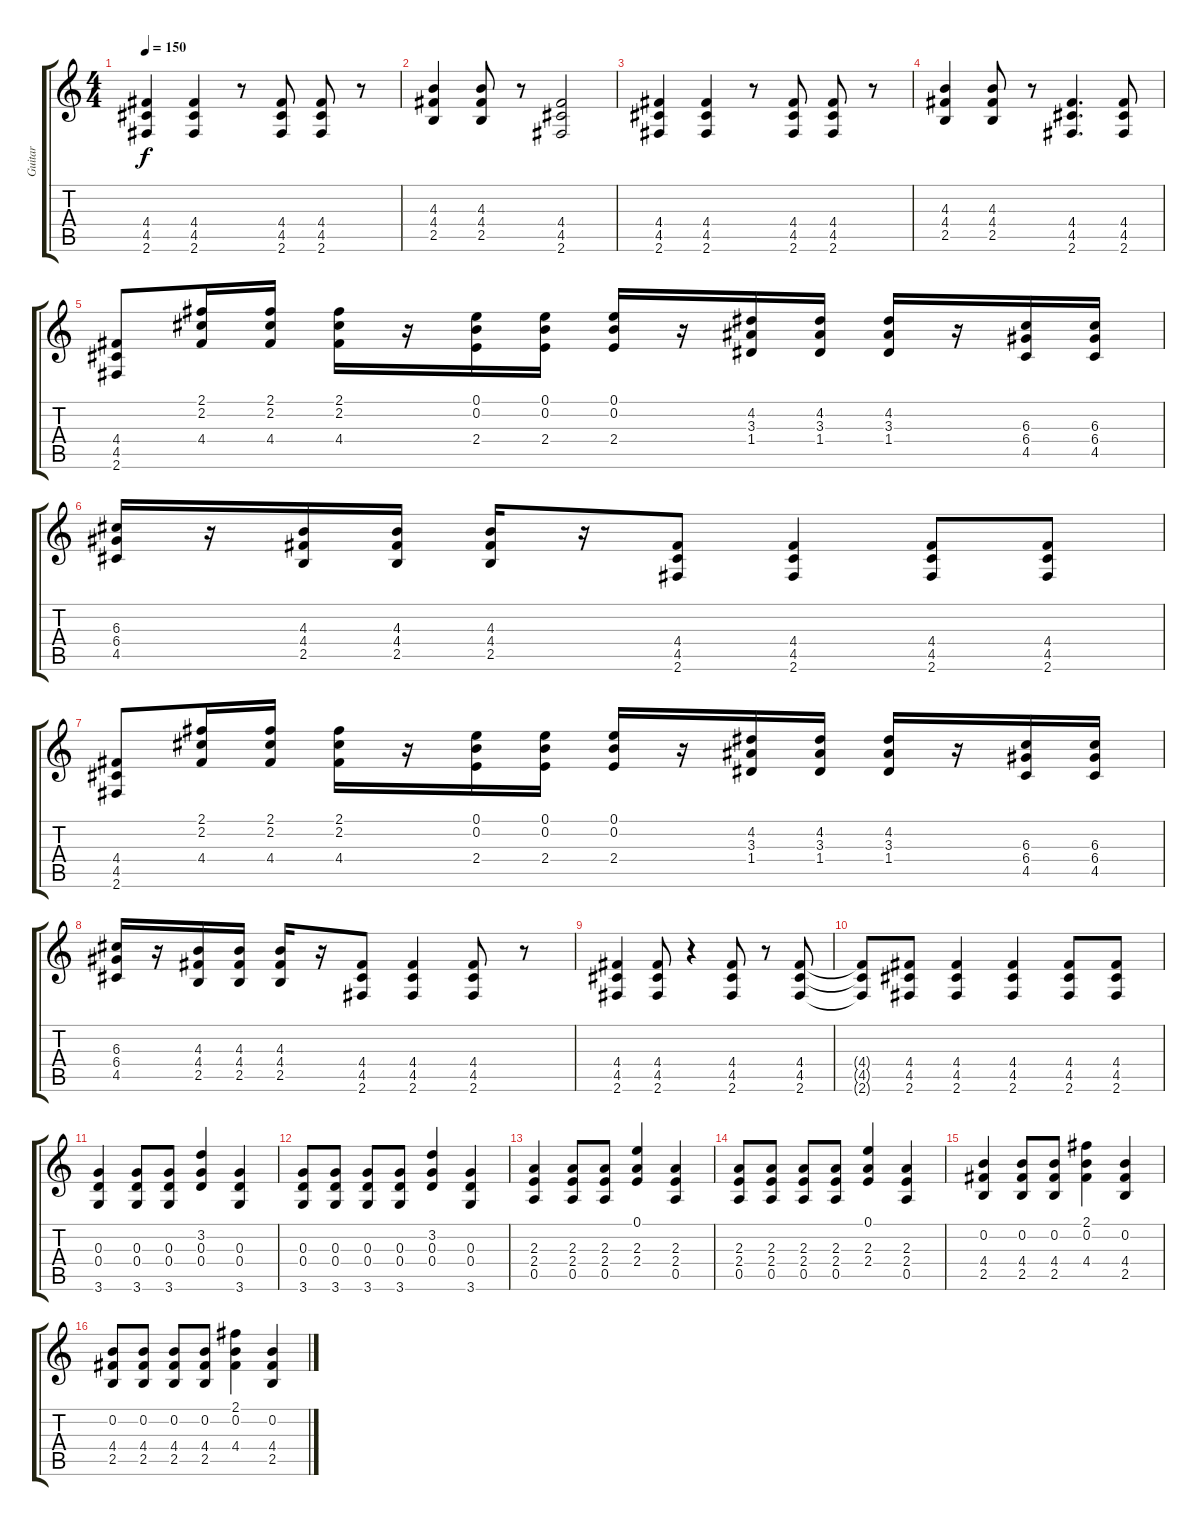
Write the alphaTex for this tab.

\track ("Guitar" "Guitar") {instrument distortionguitar}
\staff {score tabs}
\tuning (E4 B3 G3 D3 A2 E2) {hide}
\ts (4 4)
\tempo 150
\clef g2
\ks c
(4.4 4.5 2.6).4{dy f} (4.4 4.5 2.6).4 r.8 (4.4 4.5 2.6).8 (4.4 4.5 2.6).8 r.8 |
(4.3 4.4 2.5).4 (4.3 4.4 2.5).8 r.8 (4.4 4.5 2.6).2 |
(4.4 4.5 2.6).4 (4.4 4.5 2.6).4 r.8 (4.4 4.5 2.6).8 (4.4 4.5 2.6).8 r.8 |
(4.3 4.4 2.5).4 (4.3 4.4 2.5).8 r.8 (4.4 4.5 2.6).4{d} (4.4 4.5 2.6).8 |
(4.4 4.5 2.6).8 (2.1 2.2 4.4).16 (2.1 2.2 4.4).16 (2.1 2.2 4.4).16 r.16 (0.1 0.2 2.4).16 (0.1 0.2 2.4).16 (0.1 0.2 2.4).16 r.16 (4.2 3.3 1.4).16 (4.2 3.3 1.4).16 (4.2 3.3 1.4).16 r.16 (6.3 6.4 4.5).16 (6.3 6.4 4.5).16 |
(6.3 6.4 4.5).16 r.16 (4.3 4.4 2.5).16 (4.3 4.4 2.5).16 (4.3 4.4 2.5).16 r.16 (4.4 4.5 2.6).8 (4.4 4.5 2.6).4 (4.4 4.5 2.6).8 (4.4 4.5 2.6).8 |
(4.4 4.5 2.6).8 (2.1 2.2 4.4).16 (2.1 2.2 4.4).16 (2.1 2.2 4.4).16 r.16 (0.1 0.2 2.4).16 (0.1 0.2 2.4).16 (0.1 0.2 2.4).16 r.16 (4.2 3.3 1.4).16 (4.2 3.3 1.4).16 (4.2 3.3 1.4).16 r.16 (6.3 6.4 4.5).16 (6.3 6.4 4.5).16 |
(6.3 6.4 4.5).16 r.16 (4.3 4.4 2.5).16 (4.3 4.4 2.5).16 (4.3 4.4 2.5).16 r.16 (4.4 4.5 2.6).8 (4.4 4.5 2.6).4 (4.4 4.5 2.6).8 r.8 |
(4.4 4.5 2.6).4 (4.4 4.5 2.6).8 r.4 (4.4 4.5 2.6).8 r.8 (4.4 4.5 2.6).8 |
(4.4{t} 4.5{t} 2.6{t}).8 (4.4 4.5 2.6).8 (4.4 4.5 2.6).4 (4.4 4.5 2.6).4 (4.4 4.5 2.6).8 (4.4 4.5 2.6).8 |
(0.3 0.4 3.6).4 (0.3 0.4 3.6).8 (0.3 0.4 3.6).8 (3.2 0.3 0.4).4 (0.3 0.4 3.6).4 |
(0.3 0.4 3.6).8 (0.3 0.4 3.6).8 (0.3 0.4 3.6).8 (0.3 0.4 3.6).8 (3.2 0.3 0.4).4 (0.3 0.4 3.6).4 |
(2.3 2.4 0.5).4 (2.3 2.4 0.5).8 (2.3 2.4 0.5).8 (0.1 2.3 2.4).4 (2.3 2.4 0.5).4 |
(2.3 2.4 0.5).8 (2.3 2.4 0.5).8 (2.3 2.4 0.5).8 (2.3 2.4 0.5).8 (0.1 2.3 2.4).4 (2.3 2.4 0.5).4 |
(0.2 4.4 2.5).4 (0.2 4.4 2.5).8 (0.2 4.4 2.5).8 (2.1 0.2 4.4).4 (0.2 4.4 2.5).4 |
(0.2 4.4 2.5).8 (0.2 4.4 2.5).8 (0.2 4.4 2.5).8 (0.2 4.4 2.5).8 (2.1 0.2 4.4).4 (0.2 4.4 2.5).4
